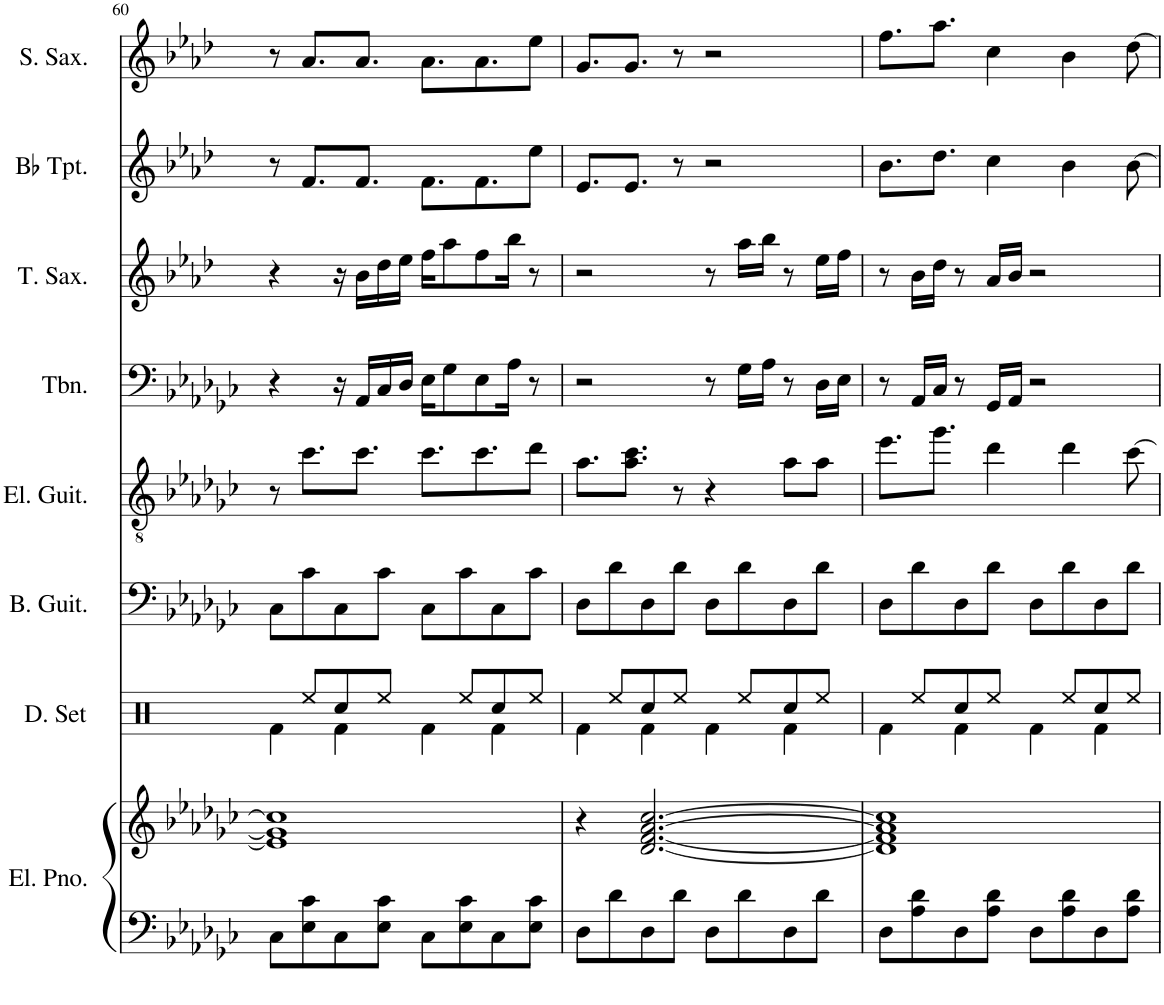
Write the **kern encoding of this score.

**kern	**kern	**kern	**kern	**kern	**kern	**kern	**kern	**kern
*part8	*part8	*part7	*part6	*part5	*part4	*part3	*part2	*part1
*staff9	*staff8	*staff7	*staff6	*staff5	*staff4	*staff3	*staff2	*staff1
*I"Electric Piano	*	*I"Drumset	*I"Bass Guitar	*I"Electric Guitar	*I"Trombone	*I"Tenor Saxophone	*I"Bb Trumpet	*I"Soprano Saxophone
*I'El. Pno.	*	*I'D. Set	*I'B. Guit.	*I'El. Guit.	*I'Tbn.	*I'T. Sax.	*I'Bb Tpt.	*I'S. Sax.
!!LO:PB:g=z
*clefF4	*clefG2	*clefX	*clefF4	*clefGv2	*clefF4	*clefG2	*clefG2	*clefG2
*	*	*	*Trd7c12	*	*	*Trd8c14	*Trd1c2	*Trd1c2
*k[b-e-a-d-g-c-]	*k[b-e-a-d-g-c-]	*k[]	*k[b-e-a-d-g-c-]	*k[b-e-a-d-g-c-]	*k[b-e-a-d-g-c-]	*k[b-e-a-d-]	*k[b-e-a-d-]	*k[b-e-a-d-]
*M4/4	*M4/4	*M4/4	*M4/4	*M4/4	*M4/4	*M4/4	*M4/4	*M4/4
=60	=60	=60	=60	=60	=60	=60	=60	=60
*	*	*^	*	*	*	*	*	*
8C-\L	1e-] 1g-] 1cc-]	8ryy	4Rf\	8C-\L	8r	4r	4r	8r	8r
8E-\ 8c-\	.	8Ree/L	.	8c-\	8.cc-\L	.	.	8.f/L	8.a-/L
8C-\	.	8Rcc/	4Rf\	8C-\	.	16r	16r	.	.
.	.	.	.	.	8.cc-\J	16AA-/LL	16b-\LL	8.f/J	8.a-/J
8E-\ 8c-\J	.	8Ree/J	.	8c-\J	.	16C-/	16dd-\	.	.
.	.	.	.	.	.	16D-/JJ	16ee-\JJ	.	.
8C-\L	.	8ryy	4Rf\	8C-\L	8.cc-\L	16E-\KL	16ff\KL	8.f\L	8.a-\L
.	.	.	.	.	.	8G-\	8aa-\	.	.
8E-\ 8c-\	.	8Ree/L	.	8c-\	.	.	.	.	.
.	.	.	.	.	8.cc-\	8E-\	8ff\	8.f\	8.a-\
8C-\	.	8Rcc/	4Rf\	8C-\	.	.	.	.	.
.	.	.	.	.	.	16A-\Jk	16bb-\Jk	.	.
8E-\ 8c-\J	.	8Ree/J	.	8c-\J	8dd-\J	8r	8r	8ee-\J	8ee-\J
=61	=61	=61	=61	=61	=61	=61	=61	=61	=61
8D-\L	4r	8ryy	4Rf\	8D-\L	8.a-\L	2r	2r	8.e-/L	8.g/L
8d-\	.	8Ree/L	.	8d-\	.	.	.	.	.
.	.	.	.	.	8.a-\ 8.cc-\J	.	.	8.e-/J	8.g/J
8D-\	[2.d-/ [2.f/ [2.a-/ [2.cc-/	8Rcc/	4Rf\	8D-\	.	.	.	.	.
8d-\J	.	8Ree/J	.	8d-\J	8r	.	.	8r	8r
8D-\L	.	8ryy	4Rf\	8D-\L	4r	8r	8r	2r	2r
8d-\	.	8Ree/L	.	8d-\	.	16G-\LL	16aa-\LL	.	.
.	.	.	.	.	.	16A-\JJ	16bb-\JJ	.	.
8D-\	.	8Rcc/	4Rf\	8D-\	8a-\L	8r	8r	.	.
8d-\J	.	8Ree/J	.	8d-\J	8a-\J	16D-\LL	16ee-\LL	.	.
.	.	.	.	.	.	16E-\JJ	16ff\JJ	.	.
=62	=62	=62	=62	=62	=62	=62	=62	=62	=62
8D-\L	1d-] 1f] 1a-] 1cc-]	8ryy	4Rf\	8D-\L	8.ee-\L	8r	8r	8.b-\L	8.ff\L
8A-\ 8d-\	.	8Ree/L	.	8d-\	.	16AA-/LL	16b-\LL	.	.
.	.	.	.	.	8.gg-\J	16C-/JJ	16dd-\JJ	8.dd-\J	8.aa-\J
8D-\	.	8Rcc/	4Rf\	8D-\	.	8r	8r	.	.
8A-\ 8d-\J	.	8Ree/J	.	8d-\J	4dd-\	16GG-/LL	16a-/LL	4cc\	4cc\
.	.	.	.	.	.	16AA-/JJ	16b-/JJ	.	.
8D-\L	.	8ryy	4Rf\	8D-\L	.	2r	2r	.	.
8A-\ 8d-\	.	8Ree/L	.	8d-\	4dd-\	.	.	4b-\	4b-\
8D-\	.	8Rcc/	4Rf\	8D-\	.	.	.	.	.
8A-\ 8d-\J	.	8Ree/J	.	8d-\J	[8cc-\	.	.	[8b-\	[8dd-\
*	*	*v	*v	*	*	*	*	*	*
=	=	=	=	=	=	=	=	=
*-	*-	*-	*-	*-	*-	*-	*-	*-
